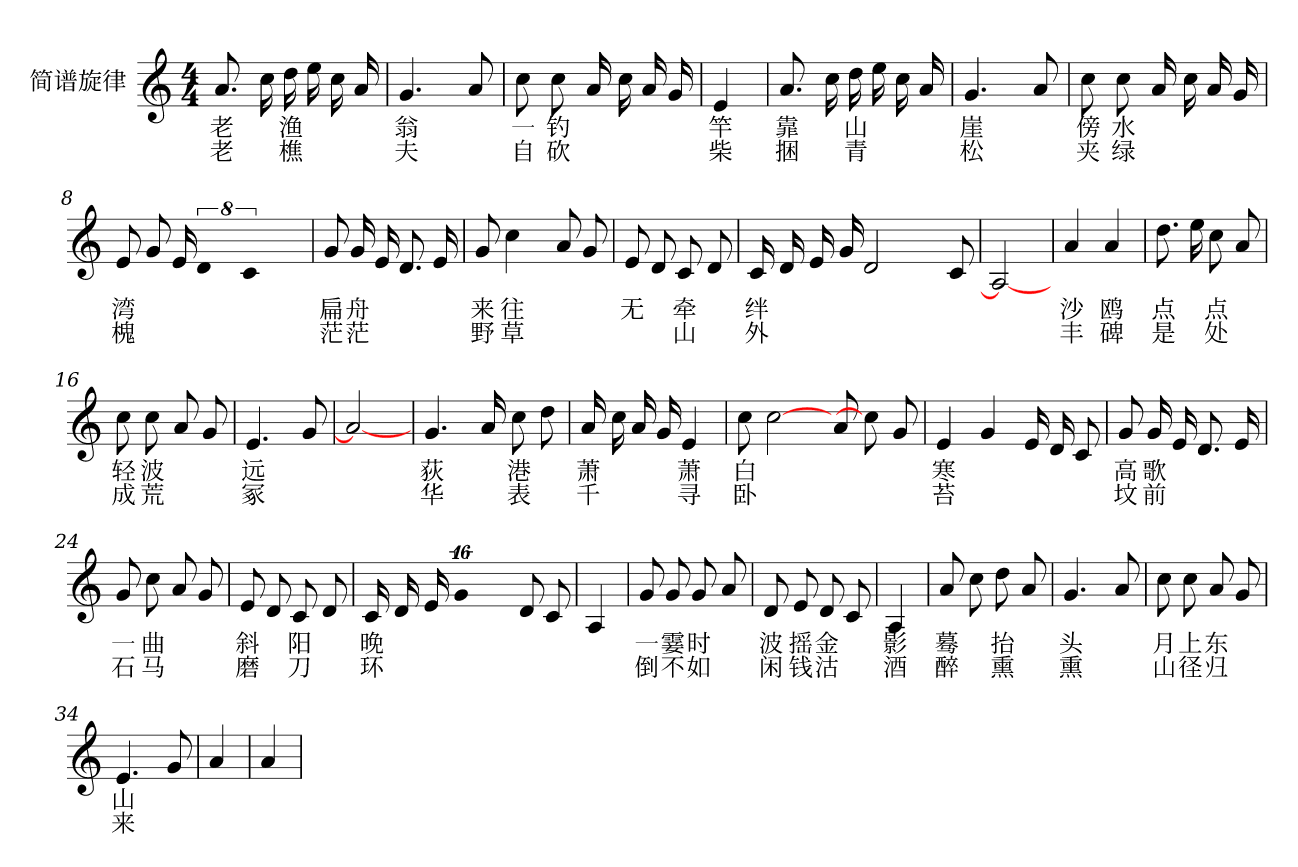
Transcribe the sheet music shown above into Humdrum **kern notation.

**kern	**text	**text
*part1	*part1	*part1
*staff1	*staff1	*staff1
*I"简谱旋律	*	*
*k[]	*	*
*M4/4	*	*
=1	=1	=1
8.a	老	老
16cc	.	.
16dd	渔	樵
16ee	.	.
16cc	.	.
16a	.	.
=2	=2	=2
4.g	翁	夫
8a	.	.
=3	=3	=3
8cc	一	自
8cc	钓	砍
16a	.	.
16cc	.	.
16a	.	.
16g	.	.
=4	=4	=4
4e	竿	柴
=5	=5	=5
8.a	靠	捆
16cc	.	.
16dd	山	青
16ee	.	.
16cc	.	.
16a	.	.
=6	=6	=6
4.g	崖	松
8a	.	.
=7	=7	=7
8cc	傍	夹
8cc	水	绿
16a	.	.
16cc	.	.
16a	.	.
16g	.	.
=8	=8	=8
8e	湾	槐
8g	.	.
16e	.	.
!LO:N:vis=4	!	!
16%5d	.	.
!LO:N:vis=2	!	!
8%5c	.	.
=9	=9	=9
8g	扁	茫
16g	舟	茫
16e	.	.
8.d	.	.
16e	.	.
=10	=10	=10
8g	来	野
!LO:N:vis=4	!	!
4.cc	往	草
8a	.	.
8g	.	.
=11	=11	=11
8e	无	.
8d	.	.
8c	牵	山
8d	.	.
=12	=12	=12
16c	绊	外
16d	.	.
16e	.	.
16g	.	.
!LO:N:vis=2	!	!
2..d	.	.
8c	.	.
=13	=13	=13
2A_	.	.
=14	=14	=14
4a	沙	丰
4a	鸥	碑
=15	=15	=15
8.dd	点	是
16ee	.	.
8cc	点	处
8a	.	.
=16	=16	=16
8cc	轻	成
8cc	波	荒
8a	.	.
8g	.	.
=17	=17	=17
4.e	远	冢
8g	.	.
=18	=18	=18
2a_	.	.
=19	=19	=19
4.g	荻	华
16a	.	.
8cc	港	表
8dd	.	.
=20	=20	=20
16a	萧	千
16cc	.	.
16a	.	.
16g	.	.
4e	萧	寻
=21	=21	=21
8cc	白	卧
[2cc	.	.
8a	.	.
8cc]	.	.
8g	.	.
=22	=22	=22
4e	寒	苔
4g	.	.
16e	.	.
16d	.	.
8c	.	.
=23	=23	=23
8g	高	坟
16g	歌	前
16e	.	.
8.d	.	.
16e	.	.
=24	=24	=24
8g	一	石
8cc	曲	马
8a	.	.
8g	.	.
=25	=25	=25
8e	斜	磨
8d	.	.
8c	阳	刀
8d	.	.
=26	=26	=26
16c	晚	环
16d	.	.
16e	.	.
!LO:N:vis=2	!	!
16%9g	.	.
8d	.	.
8c	.	.
=27	=27	=27
4A	.	.
=28	=28	=28
8g	一	倒
8g	霎	不
8g	时	如
8a	.	.
=29	=29	=29
8d	波	闲
8e	摇	钱
8d	金	沽
8c	.	.
=30	=30	=30
4A	影	酒
=31	=31	=31
8a	蓦	醉
8cc	.	.
8dd	抬	熏
8a	.	.
=32	=32	=32
4.g	头	熏
8a	.	.
=33	=33	=33
8cc	月	山
8cc	上	径
8a	东	归
8g	.	.
=34	=34	=34
4.e	山	来
8g	.	.
=35	=35	=35
4a	.	.
=36	=36	=36
4a	.	.
=	=	=
*-	*-	*-
